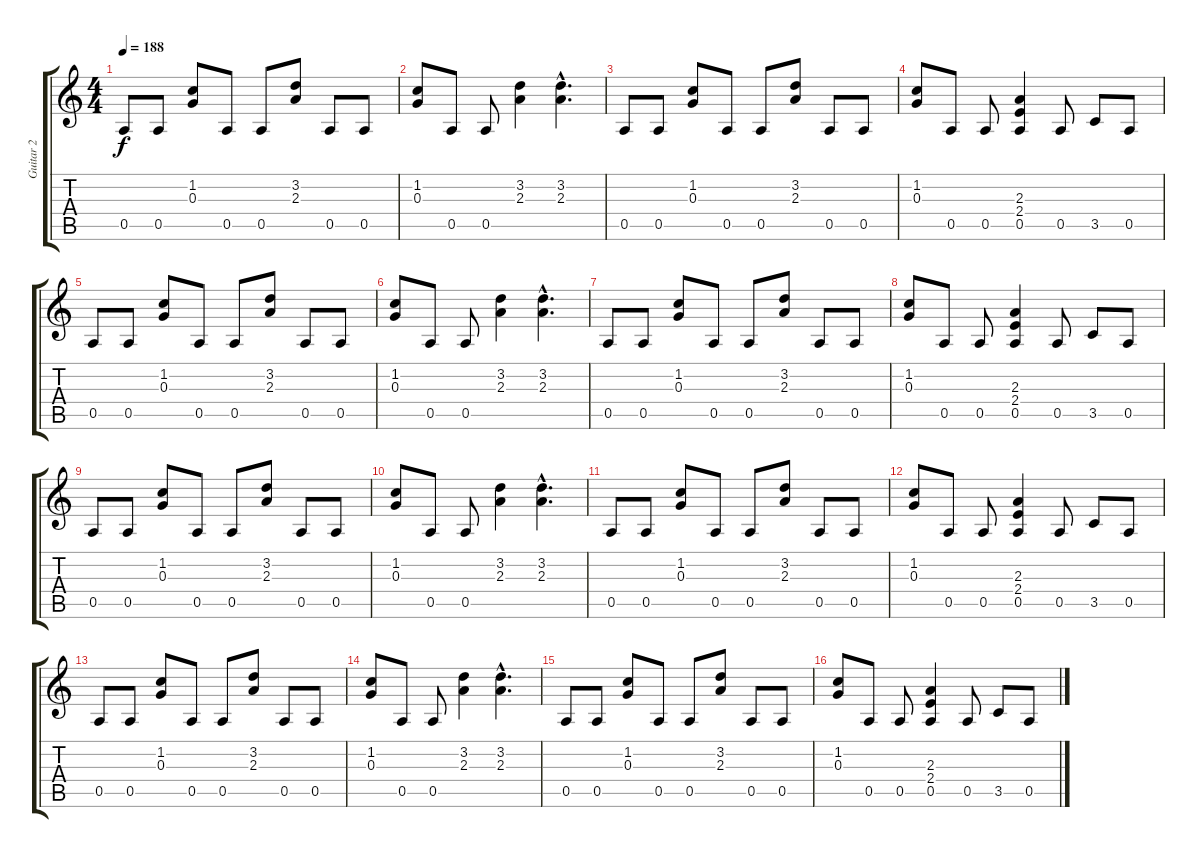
\track ("Guitar 2" "Guitar 2") {instrument overdrivenguitar}
\staff {score tabs}
\tuning (E4 B3 G3 D3 A2 E2) {hide}
\ts (4 4)
\tempo 188
\clef g2
\ks c
0.5.8{dy f} 0.5.8 (1.2 0.3).8 0.5.8 0.5.8 (3.2 2.3).8 0.5.8 0.5.8 |
(1.2 0.3).8 0.5.8 0.5.8 (3.2 2.3).4 (3.2{hac} 2.3{hac}).4{d} |
0.5.8 0.5.8 (1.2 0.3).8 0.5.8 0.5.8 (3.2 2.3).8 0.5.8 0.5.8 |
(1.2 0.3).8 0.5.8 0.5.8 (2.3 2.4 0.5).4 0.5.8 3.5.8 0.5.8 |
0.5.8 0.5.8 (1.2 0.3).8 0.5.8 0.5.8 (3.2 2.3).8 0.5.8 0.5.8 |
(1.2 0.3).8 0.5.8 0.5.8 (3.2 2.3).4 (3.2{hac} 2.3{hac}).4{d} |
0.5.8 0.5.8 (1.2 0.3).8 0.5.8 0.5.8 (3.2 2.3).8 0.5.8 0.5.8 |
(1.2 0.3).8 0.5.8 0.5.8 (2.3 2.4 0.5).4 0.5.8 3.5.8 0.5.8 |
0.5.8 0.5.8 (1.2 0.3).8 0.5.8 0.5.8 (3.2 2.3).8 0.5.8 0.5.8 |
(1.2 0.3).8 0.5.8 0.5.8 (3.2 2.3).4 (3.2{hac} 2.3{hac}).4{d} |
0.5.8 0.5.8 (1.2 0.3).8 0.5.8 0.5.8 (3.2 2.3).8 0.5.8 0.5.8 |
(1.2 0.3).8 0.5.8 0.5.8 (2.3 2.4 0.5).4 0.5.8 3.5.8 0.5.8 |
0.5.8 0.5.8 (1.2 0.3).8 0.5.8 0.5.8 (3.2 2.3).8 0.5.8 0.5.8 |
(1.2 0.3).8 0.5.8 0.5.8 (3.2 2.3).4 (3.2{hac} 2.3{hac}).4{d} |
0.5.8 0.5.8 (1.2 0.3).8 0.5.8 0.5.8 (3.2 2.3).8 0.5.8 0.5.8 |
(1.2 0.3).8 0.5.8 0.5.8 (2.3 2.4 0.5).4 0.5.8 3.5.8 0.5.8
